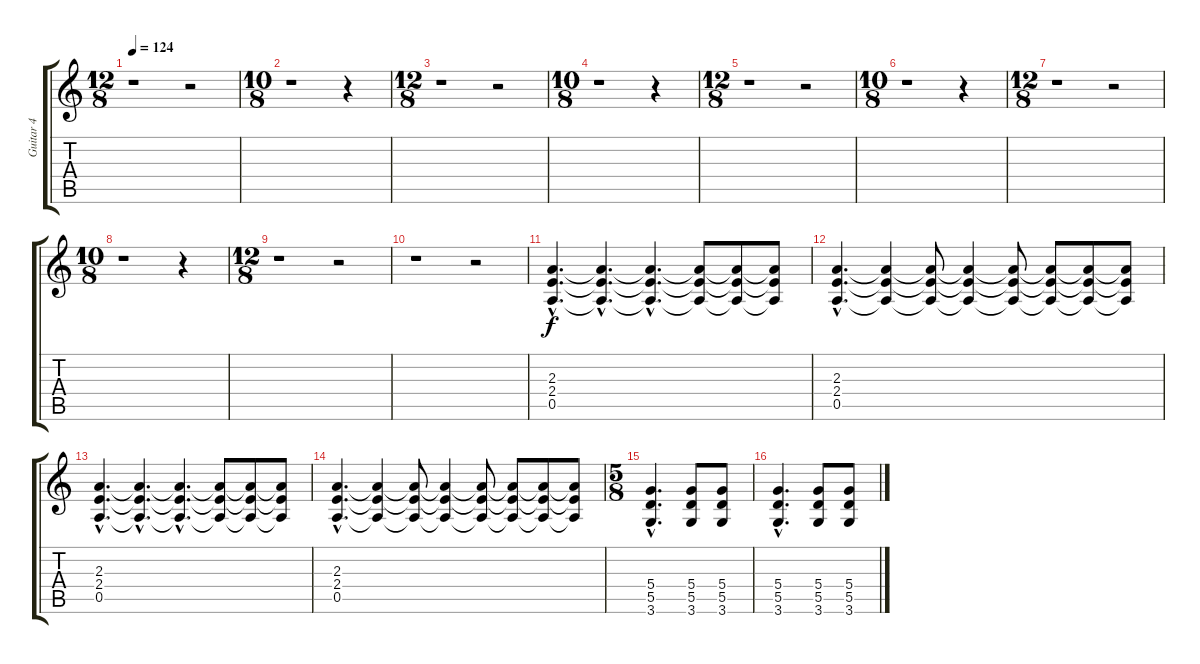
\track ("Guitar 4" "Guitar 4") {instrument distortionguitar}
\staff {score tabs}
\tuning (E4 B3 G3 D3 A2 E2) {hide}
\ts (12 8)
\tempo 124
\clef g2
\ks c
r.1{dy f} r.2 |
\ts (10 8)
r.1 r.4 |
\ts (12 8)
r.1 r.2 |
\ts (10 8)
r.1 r.4 |
\ts (12 8)
r.1 r.2 |
\ts (10 8)
r.1 r.4 |
\ts (12 8)
r.1 r.2 |
\ts (10 8)
r.1 r.4 |
\ts (12 8)
r.1 r.2 |
r.1 r.2 |
(2.3{hac} 2.4{hac} 0.5{hac}).4{d} (2.3{hac t} 2.4{hac t} 0.5{hac t}).4{d} (2.3{hac t} 2.4{hac t} 0.5{hac t}).4{d} (2.3{t} 2.4{t} 0.5{t}).8 (2.3{t} 2.4{t} 0.5{t}).8 (2.3{t} 2.4{t} 0.5{t}).8 |
(2.3{hac} 2.4{hac} 0.5{hac}).4{d} (2.3{t} 2.4{t} 0.5{t}).4 (2.3{t} 2.4{t} 0.5{t}).8 (2.3{t} 2.4{t} 0.5{t}).4 (2.3{t} 2.4{t} 0.5{t}).8 (2.3{t} 2.4{t} 0.5{t}).8 (2.3{t} 2.4{t} 0.5{t}).8 (2.3{t} 2.4{t} 0.5{t}).8 |
(2.3{hac} 2.4{hac} 0.5{hac}).4{d} (2.3{hac t} 2.4{hac t} 0.5{hac t}).4{d} (2.3{hac t} 2.4{hac t} 0.5{hac t}).4{d} (2.3{t} 2.4{t} 0.5{t}).8 (2.3{t} 2.4{t} 0.5{t}).8 (2.3{t} 2.4{t} 0.5{t}).8 |
(2.3{hac} 2.4{hac} 0.5{hac}).4{d} (2.3{t} 2.4{t} 0.5{t}).4 (2.3{t} 2.4{t} 0.5{t}).8 (2.3{t} 2.4{t} 0.5{t}).4 (2.3{t} 2.4{t} 0.5{t}).8 (2.3{t} 2.4{t} 0.5{t}).8 (2.3{t} 2.4{t} 0.5{t}).8 (2.3{t} 2.4{t} 0.5{t}).8 |
\ts (5 8)
(5.4{hac} 5.5{hac} 3.6{hac}).4{d} (5.4 5.5 3.6).8 (5.4 5.5 3.6).8 |
(5.4{hac} 5.5{hac} 3.6{hac}).4{d} (5.4 5.5 3.6).8 (5.4 5.5 3.6).8
